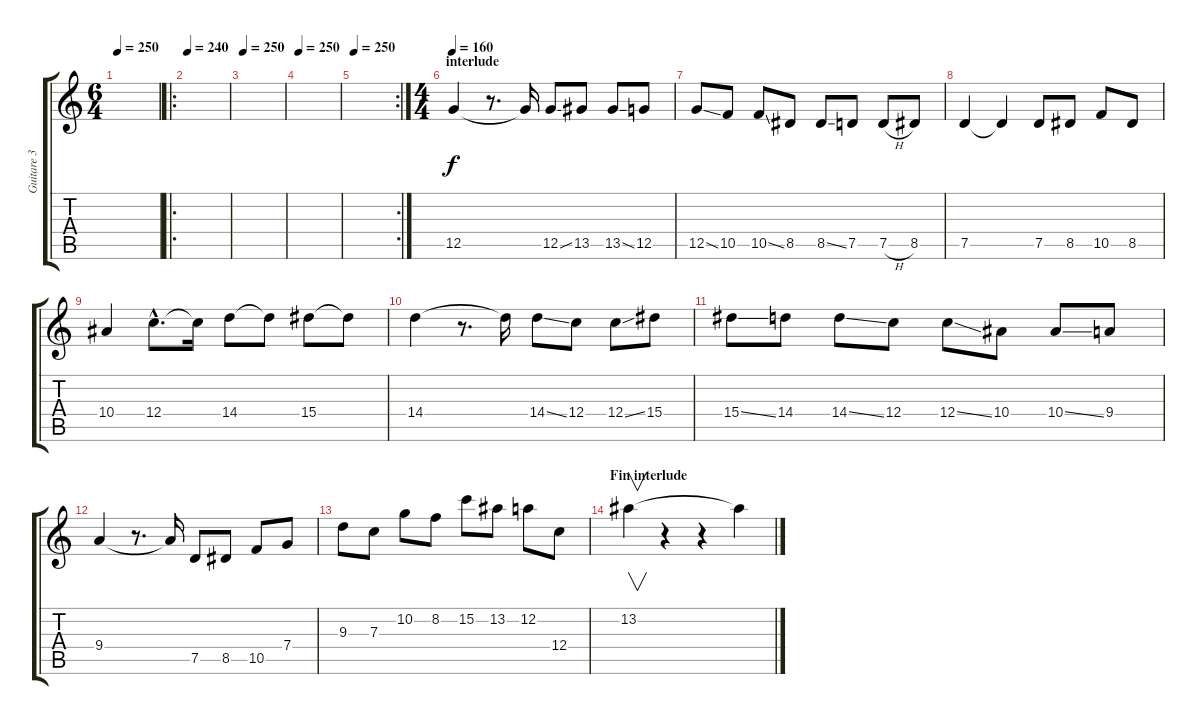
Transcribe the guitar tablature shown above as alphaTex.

\track ("Guitare 3" "Guitare 3") {instrument distortionguitar}
\staff {score tabs}
\tuning (D4 A3 F3 C3 G2 D2) {hide}
\ts (6 4)
\tempo 250
\clef g2
\ks c
|
\ro
\tempo 240
|
\tempo 250
|
\tempo 250
|
\rc 2
\tempo 250
|
\ts (4 4)
\section ("" "interlude")
\tempo 160
12.5.4 r.8{d} 12.5{t}.16 12.5{ss}.8 13.5.8 13.5{ss}.8 12.5.8 |
12.5{ss}.8 10.5.8 10.5{ss}.8 8.5.8 8.5{ss}.8 7.5.8 7.5{h}.8 8.5.8 |
7.5.4 7.5{t}.4 7.5.8 8.5.8 10.5.8 8.5.8 |
10.4.4 12.4{hac}.8{d} 12.4{t}.16 14.4.8 14.4{t}.8 15.4.8 15.4{t}.8 |
14.4.4 r.8{d} 14.4{t}.16 14.4{ss}.8 12.4.8 12.4{ss}.8 15.4.8 |
15.4{ss}.8 14.4.8 14.4{ss}.8 12.4.8 12.4{ss}.8 10.4.8 10.4{ss}.8 9.4.8 |
9.4.4 r.8{d} 9.4{t}.16 7.5.8 8.5.8 10.5.8 7.4.8 |
9.3.8 7.3.8 10.2.8 8.2.8 15.2.8 13.2.8 12.2.8 12.4.8 |
\section ("" "Fin interlude")
13.2.4{v} r.4 r.4 13.2{t}.4
